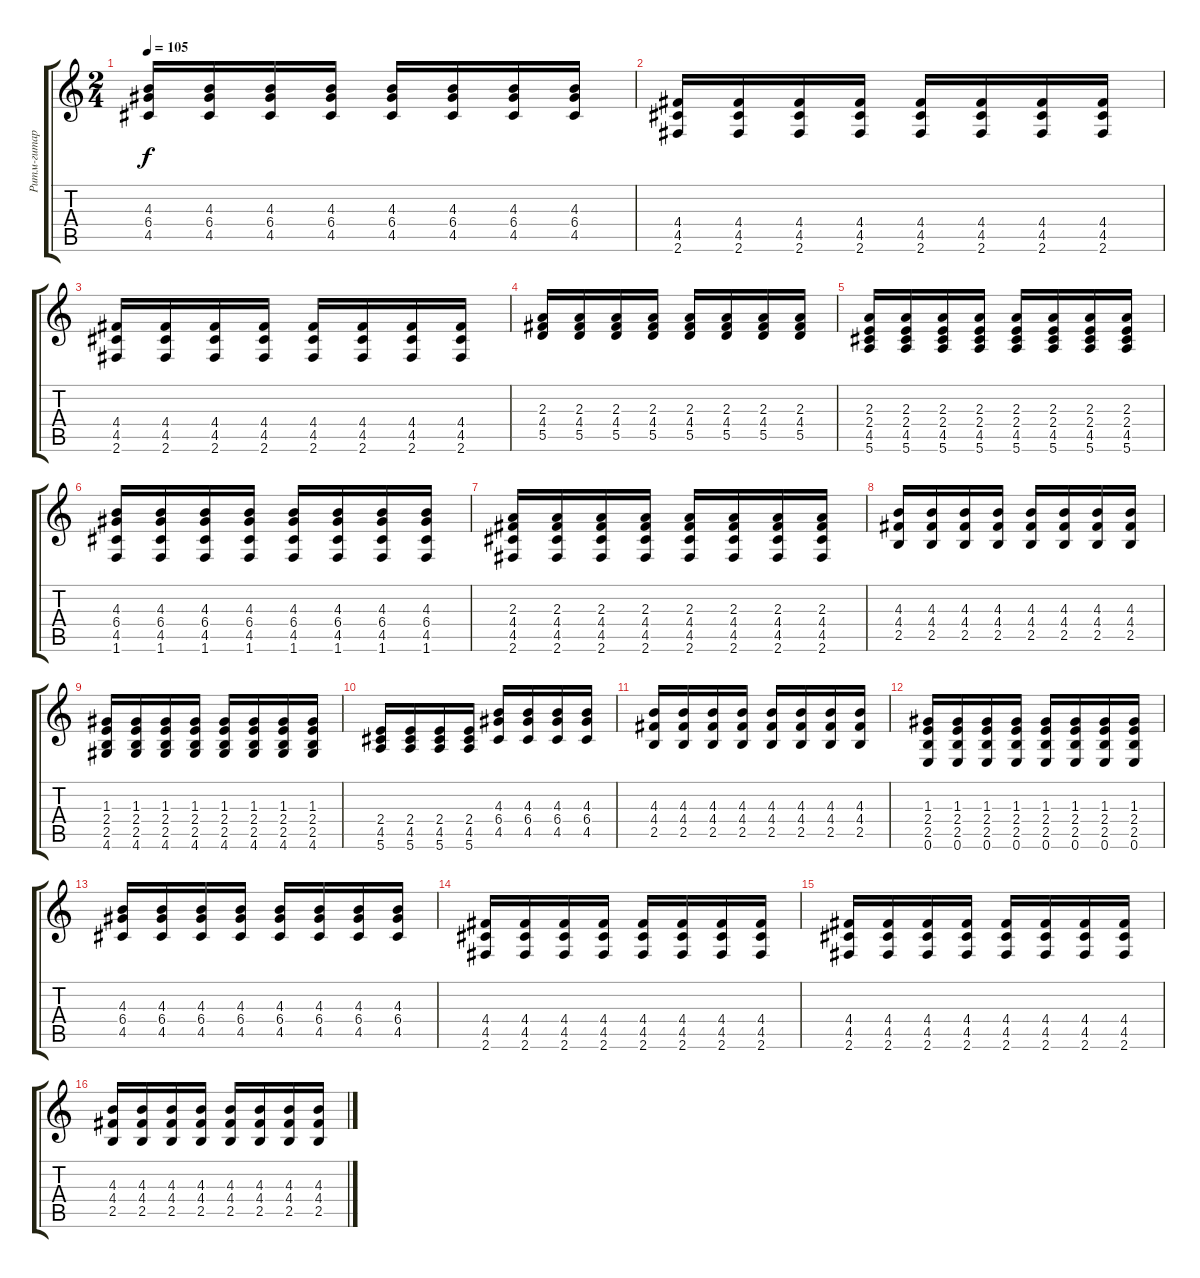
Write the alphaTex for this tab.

\track ("Ритм-гитара " "Ритм-гитар") {instrument overdrivenguitar}
\staff {score tabs}
\tuning (E4 B3 G3 D3 A2 E2) {hide}
\ts (2 4)
\tempo 105
\clef g2
\ks c
(4.3 6.4 4.5).16{dy f} (4.3 6.4 4.5).16 (4.3 6.4 4.5).16 (4.3 6.4 4.5).16 (4.3 6.4 4.5).16 (4.3 6.4 4.5).16 (4.3 6.4 4.5).16 (4.3 6.4 4.5).16 |
(4.4 4.5 2.6).16 (4.4 4.5 2.6).16 (4.4 4.5 2.6).16 (4.4 4.5 2.6).16 (4.4 4.5 2.6).16 (4.4 4.5 2.6).16 (4.4 4.5 2.6).16 (4.4 4.5 2.6).16 |
(4.4 4.5 2.6).16 (4.4 4.5 2.6).16 (4.4 4.5 2.6).16 (4.4 4.5 2.6).16 (4.4 4.5 2.6).16 (4.4 4.5 2.6).16 (4.4 4.5 2.6).16 (4.4 4.5 2.6).16 |
(2.3 4.4 5.5).16 (2.3 4.4 5.5).16 (2.3 4.4 5.5).16 (2.3 4.4 5.5).16 (2.3 4.4 5.5).16 (2.3 4.4 5.5).16 (2.3 4.4 5.5).16 (2.3 4.4 5.5).16 |
(2.3 2.4 4.5 5.6).16 (2.3 2.4 4.5 5.6).16 (2.3 2.4 4.5 5.6).16 (2.3 2.4 4.5 5.6).16 (2.3 2.4 4.5 5.6).16 (2.3 2.4 4.5 5.6).16 (2.3 2.4 4.5 5.6).16 (2.3 2.4 4.5 5.6).16 |
(4.3 6.4 4.5 1.6).16 (4.3 6.4 4.5 1.6).16 (4.3 6.4 4.5 1.6).16 (4.3 6.4 4.5 1.6).16 (4.3 6.4 4.5 1.6).16 (4.3 6.4 4.5 1.6).16 (4.3 6.4 4.5 1.6).16 (4.3 6.4 4.5 1.6).16 |
(2.3 4.4 4.5 2.6).16 (2.3 4.4 4.5 2.6).16 (2.3 4.4 4.5 2.6).16 (2.3 4.4 4.5 2.6).16 (2.3 4.4 4.5 2.6).16 (2.3 4.4 4.5 2.6).16 (2.3 4.4 4.5 2.6).16 (2.3 4.4 4.5 2.6).16 |
(4.3 4.4 2.5).16 (4.3 4.4 2.5).16 (4.3 4.4 2.5).16 (4.3 4.4 2.5).16 (4.3 4.4 2.5).16 (4.3 4.4 2.5).16 (4.3 4.4 2.5).16 (4.3 4.4 2.5).16 |
(1.3 2.4 2.5 4.6).16 (1.3 2.4 2.5 4.6).16 (1.3 2.4 2.5 4.6).16 (1.3 2.4 2.5 4.6).16 (1.3 2.4 2.5 4.6).16 (1.3 2.4 2.5 4.6).16 (1.3 2.4 2.5 4.6).16 (1.3 2.4 2.5 4.6).16 |
(2.4 4.5 5.6).16 (2.4 4.5 5.6).16 (2.4 4.5 5.6).16 (2.4 4.5 5.6).16 (4.3 6.4 4.5).16 (4.3 6.4 4.5).16 (4.3 6.4 4.5).16 (4.3 6.4 4.5).16 |
(4.3 4.4 2.5).16 (4.3 4.4 2.5).16 (4.3 4.4 2.5).16 (4.3 4.4 2.5).16 (4.3 4.4 2.5).16 (4.3 4.4 2.5).16 (4.3 4.4 2.5).16 (4.3 4.4 2.5).16 |
(1.3 2.4 2.5 0.6).16 (1.3 2.4 2.5 0.6).16 (1.3 2.4 2.5 0.6).16 (1.3 2.4 2.5 0.6).16 (1.3 2.4 2.5 0.6).16 (1.3 2.4 2.5 0.6).16 (1.3 2.4 2.5 0.6).16 (1.3 2.4 2.5 0.6).16 |
(4.3 6.4 4.5).16 (4.3 6.4 4.5).16 (4.3 6.4 4.5).16 (4.3 6.4 4.5).16 (4.3 6.4 4.5).16 (4.3 6.4 4.5).16 (4.3 6.4 4.5).16 (4.3 6.4 4.5).16 |
(4.4 4.5 2.6).16 (4.4 4.5 2.6).16 (4.4 4.5 2.6).16 (4.4 4.5 2.6).16 (4.4 4.5 2.6).16 (4.4 4.5 2.6).16 (4.4 4.5 2.6).16 (4.4 4.5 2.6).16 |
(4.4 4.5 2.6).16 (4.4 4.5 2.6).16 (4.4 4.5 2.6).16 (4.4 4.5 2.6).16 (4.4 4.5 2.6).16 (4.4 4.5 2.6).16 (4.4 4.5 2.6).16 (4.4 4.5 2.6).16 |
(4.3 4.4 2.5).16 (4.3 4.4 2.5).16 (4.3 4.4 2.5).16 (4.3 4.4 2.5).16 (4.3 4.4 2.5).16 (4.3 4.4 2.5).16 (4.3 4.4 2.5).16 (4.3 4.4 2.5).16
